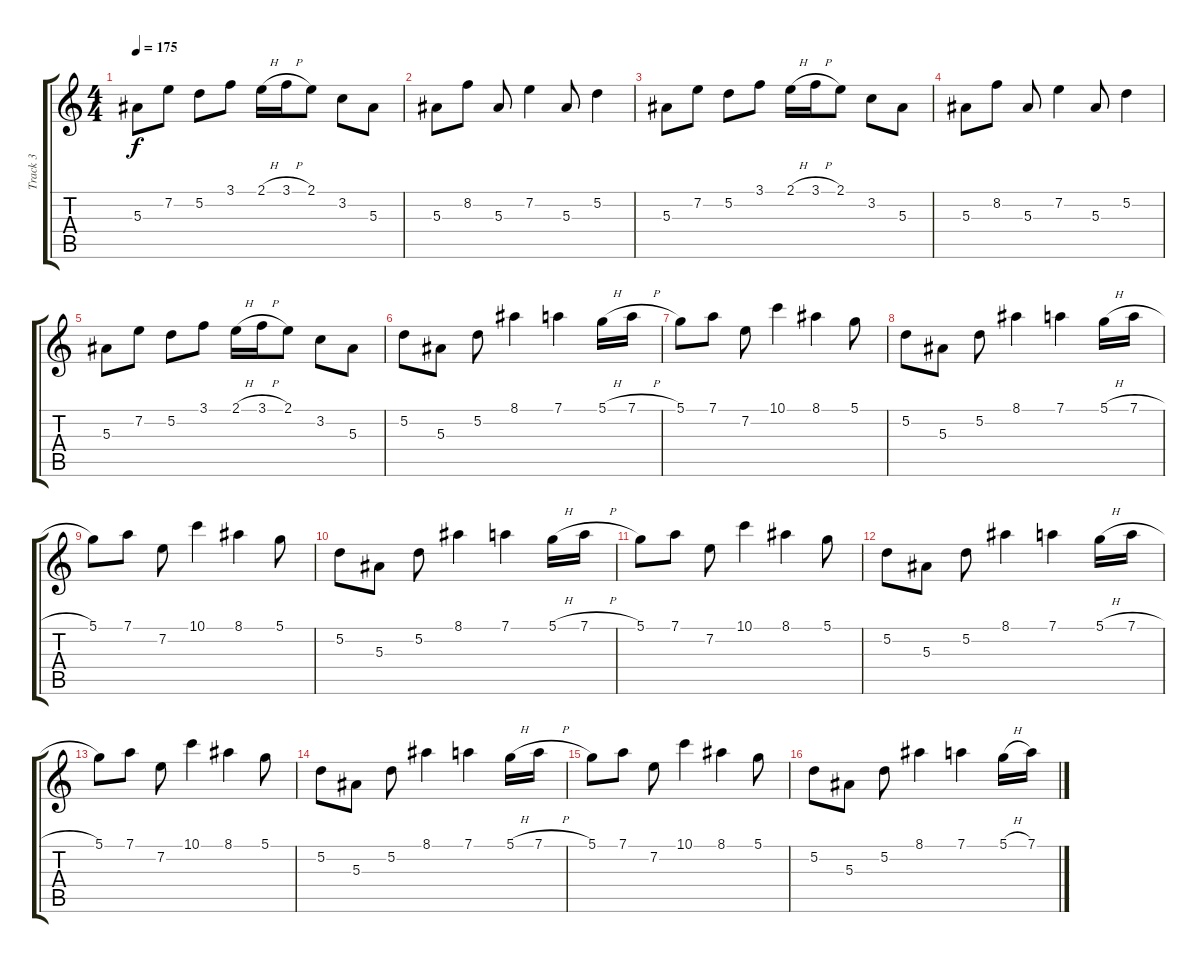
\track ("Track 3" "Track 3") {instrument distortionguitar}
\staff {score tabs}
\tuning (D4 A3 F3 C3 G2 D2) {hide}
\ts (4 4)
\tempo 175
\clef g2
\ks c
5.3.8{dy f} 7.2.8 5.2.8 3.1.8 2.1{h}.16 3.1{h}.16 2.1.8 3.2.8 5.3.8 |
5.3.8 8.2.8 5.3.8 7.2.4 5.3.8 5.2.4 |
5.3.8 7.2.8 5.2.8 3.1.8 2.1{h}.16 3.1{h}.16 2.1.8 3.2.8 5.3.8 |
5.3.8 8.2.8 5.3.8 7.2.4 5.3.8 5.2.4 |
5.3.8 7.2.8 5.2.8 3.1.8 2.1{h}.16 3.1{h}.16 2.1.8 3.2.8 5.3.8 |
5.2.8 5.3.8 5.2.8 8.1.4 7.1.4 5.1{h}.16 7.1{h}.16 |
5.1.8 7.1.8 7.2.8 10.1.4 8.1.4 5.1.8 |
5.2.8 5.3.8 5.2.8 8.1.4 7.1.4 5.1{h}.16 7.1{h}.16 |
5.1.8 7.1.8 7.2.8 10.1.4 8.1.4 5.1.8 |
5.2.8 5.3.8 5.2.8 8.1.4 7.1.4 5.1{h}.16 7.1{h}.16 |
5.1.8 7.1.8 7.2.8 10.1.4 8.1.4 5.1.8 |
5.2.8 5.3.8 5.2.8 8.1.4 7.1.4 5.1{h}.16 7.1{h}.16 |
5.1.8 7.1.8 7.2.8 10.1.4 8.1.4 5.1.8 |
5.2.8 5.3.8 5.2.8 8.1.4 7.1.4 5.1{h}.16 7.1{h}.16 |
5.1.8 7.1.8 7.2.8 10.1.4 8.1.4 5.1.8 |
5.2.8 5.3.8 5.2.8 8.1.4 7.1.4 5.1{h}.16 7.1{h}.16
